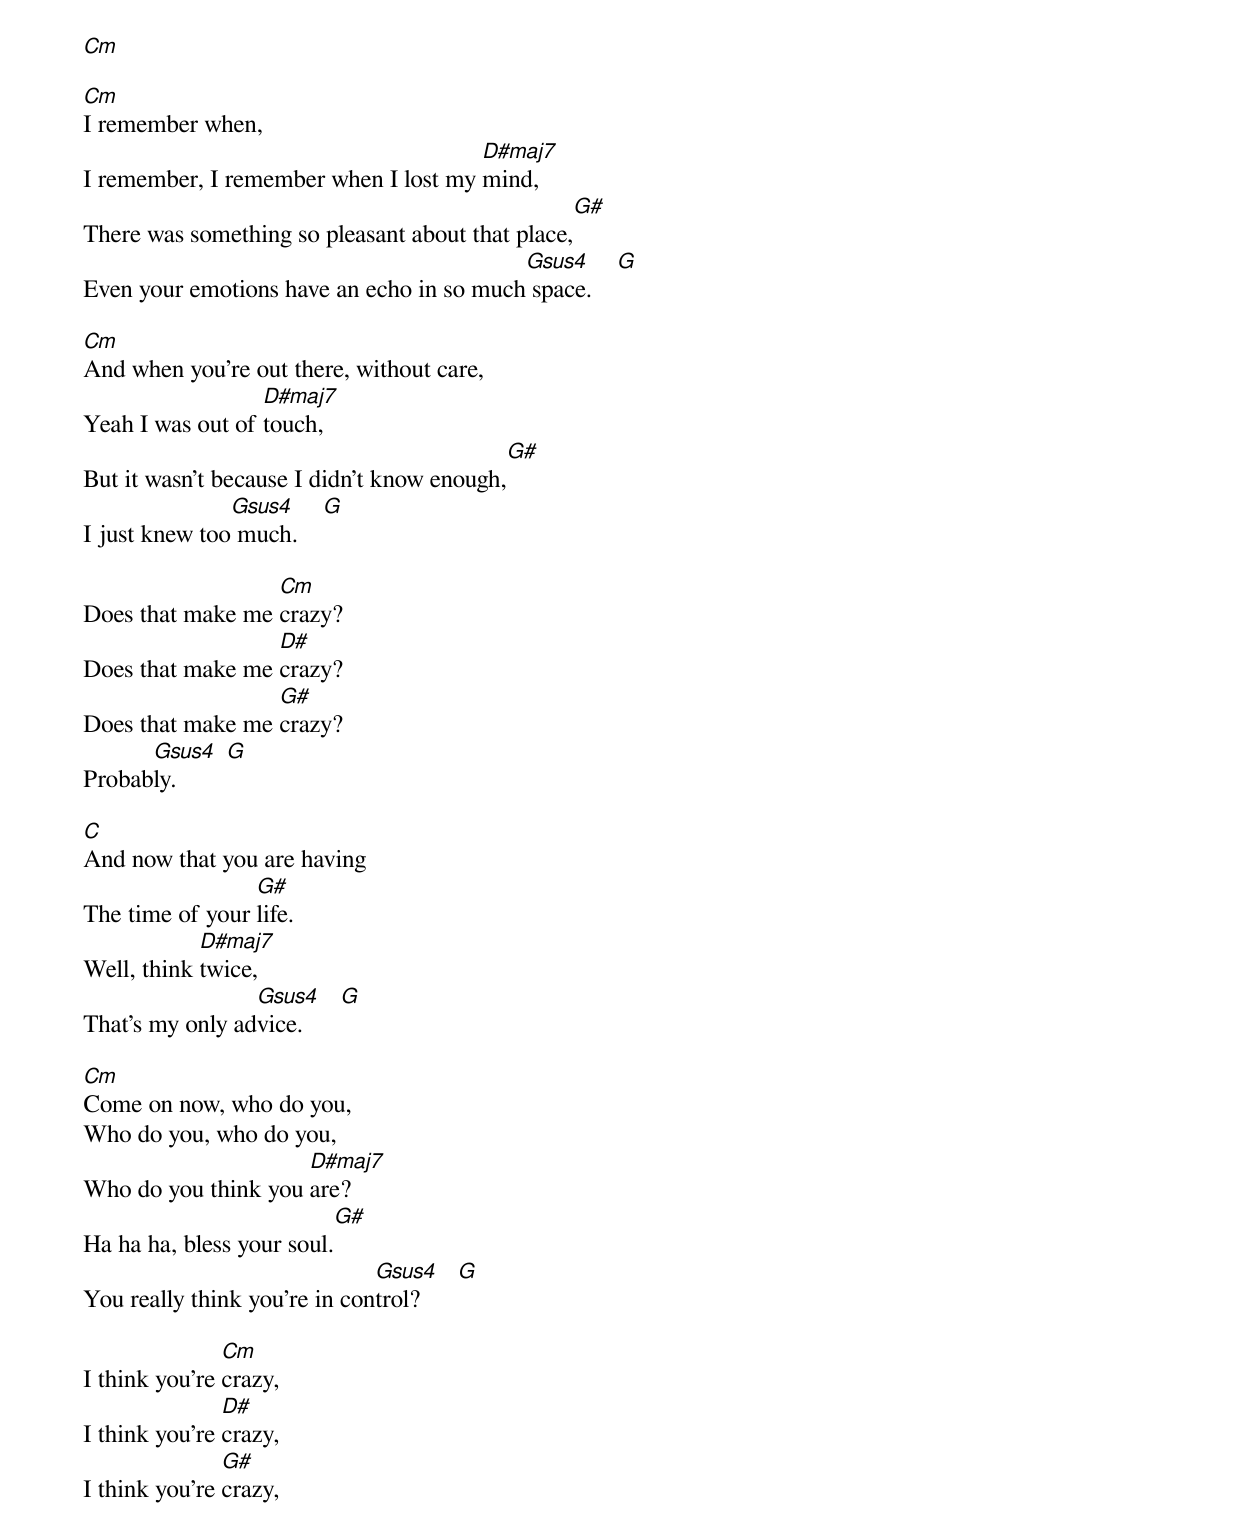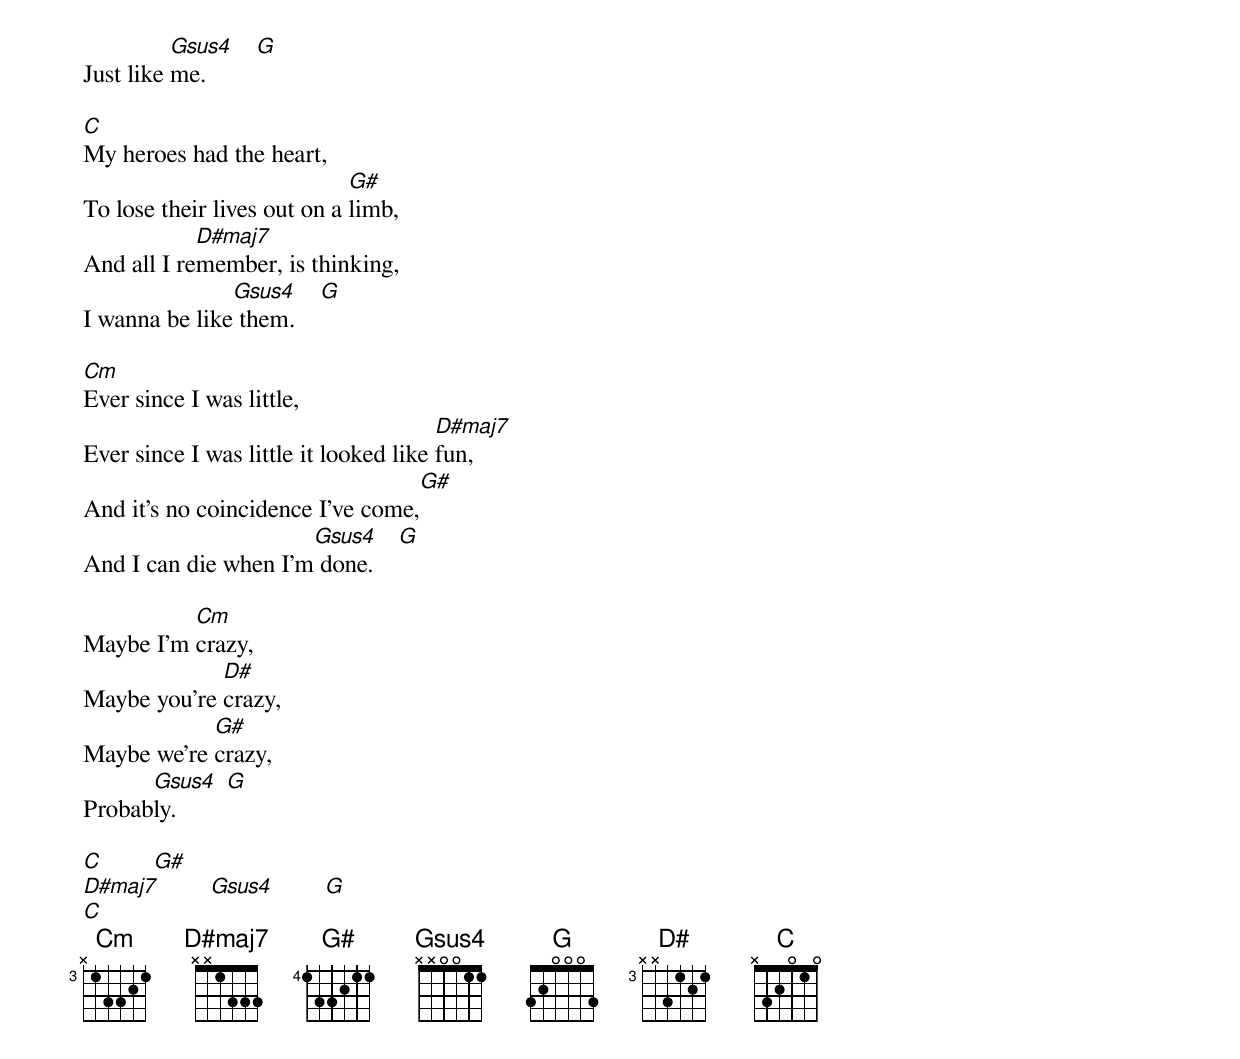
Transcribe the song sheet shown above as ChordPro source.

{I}
[Cm]

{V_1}
[Cm]I remember when,
I remember, I remember when I lost my [D#maj7]mind,
There was something so pleasant about that place,[G#]
Even your emotions have an echo in so much[Gsus4] space.    [G]

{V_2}
[Cm]And when you're out there, without care,
Yeah I was out of [D#maj7]touch,
But it wasn't because I didn't know enough,[G#]
I just knew too[Gsus4] much.    [G]

{C}
Does that make me [Cm]crazy?
Does that make me [D#]crazy?
Does that make me [G#]crazy?
Probab[Gsus4]ly.        [G]

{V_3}
[C]And now that you are having
The time of your [G#]life.
Well, think [D#maj7]twice,
That's my only ad[Gsus4]vice.      [G]

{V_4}
[Cm]Come on now, who do you,
Who do you, who do you,
Who do you think you [D#maj7]are?
Ha ha ha, bless your soul.[G#]
You really think you're in con[Gsus4]trol?      [G]

{C}
I think you're [Cm]crazy,
I think you're [D#]crazy,
I think you're [G#]crazy,
Just like [Gsus4]me.        [G]

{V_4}
[C]My heroes had the heart,
To lose their lives out on a [G#]limb,
And all I re[D#maj7]member, is thinking,
I wanna be like[Gsus4] them.    [G]

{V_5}
[Cm]Ever since I was little,
Ever since I was little it looked like [D#maj7]fun,
And it's no coincidence I've come,[G#]
And I can die when I'm[Gsus4] done.    [G]

{C}
Maybe I'm [Cm]crazy,
Maybe you're [D#]crazy,
Maybe we're [G#]crazy,
Probab[Gsus4]ly.        [G]

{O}
[C]        [G#]
[D#maj7]        [Gsus4]        [G]
[C]
